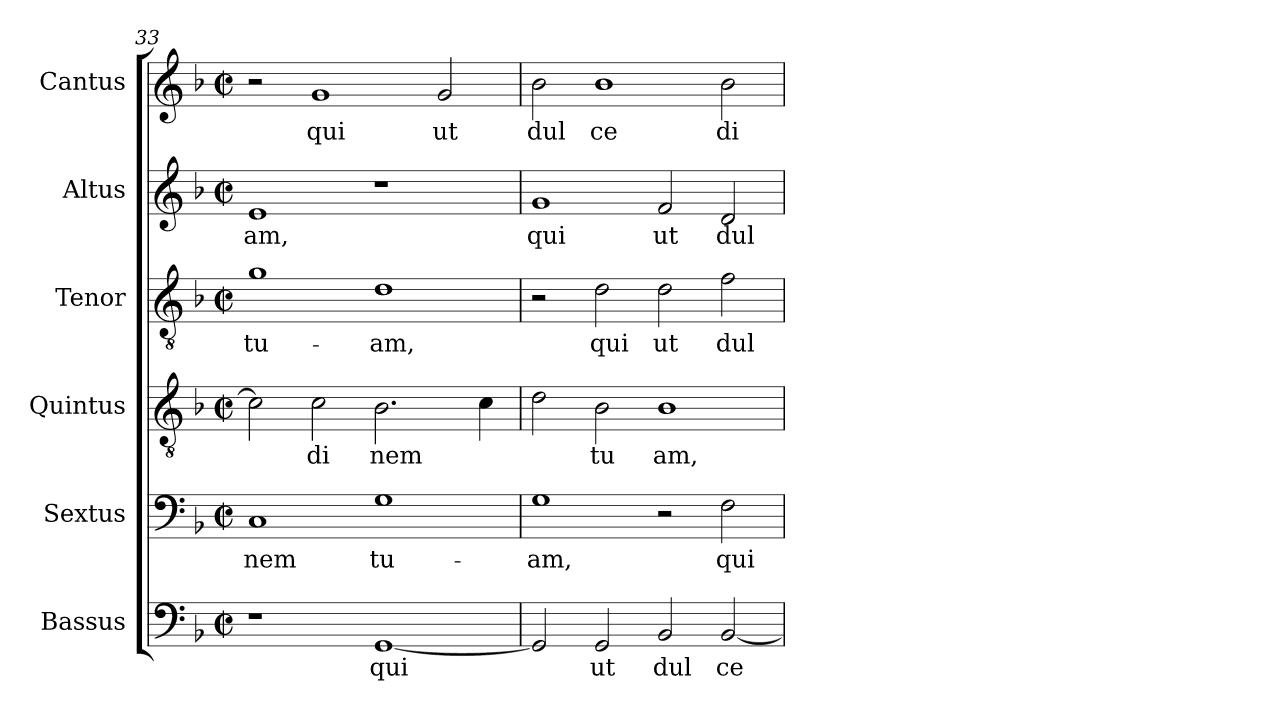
**kern	**text	**kern	**text	**kern	**text	**kern	**text	**kern	**text	**kern	**text
*part6	*part6	*part5	*part5	*part4	*part4	*part3	*part3	*part2	*part2	*part1	*part1
*staff6	*staff6	*staff5	*staff5	*staff4	*staff4	*staff3	*staff3	*staff2	*staff2	*staff1	*staff1
*I"Bassus	*	*I"Sextus	*	*I"Quintus	*	*I"Tenor	*	*I"Altus	*	*I"Cantus	*
*clefF4	*	*clefF4	*	*clefGv2	*	*clefGv2	*	*clefG2	*	*clefG2	*
*k[b-]	*	*k[b-]	*	*k[b-]	*	*k[b-]	*	*k[b-]	*	*k[b-]	*
*F:	*	*F:	*	*F:	*	*F:	*	*F:	*	*F:	*
*M2/2	*	*M2/2	*	*M2/2	*	*M2/2	*	*M2/2	*	*M2/2	*
*met(c|)	*	*met(c|)	*	*met(c|)	*	*met(c|)	*	*met(c|)	*	*met(c|)	*
=33	=33	=33	=33	=33	=33	=33	=33	=33	=33	=33	=33
!	!	!	!LO:LY:b:cj	!	!LO:LY:b:cj	!	!LO:LY:b:cj	!	!LO:LY:b:cj	!	!
1r	.	1C	-nem	2c\]	.	1g	tu-	1e	-am,	2r	.
!	!	!	!	!	!LO:LY:b:cj	!	!	!	!	!	!LO:LY:b:cj
.	.	.	.	2c\	di	.	.	.	.	1g	qui
!	!LO:LY:b:cj	!	!LO:LY:b:cj	!	!LO:LY:b:cj	!	!LO:LY:b:cj	!	!	!	!
[<1GG	qui	1G	tu-	2.B-\	nem	1d	-am,	1r	.	.	.
!	!	!	!	!	!	!	!	!	!	!	!LO:LY:b:cj
.	.	.	.	.	.	.	.	.	.	2g/	ut
!	!	!	!	!	!LO:LY:b:cj	!	!	!	!	!	!
.	.	.	.	4c\	.	.	.	.	.	.	.
=34	=34	=34	=34	=34	=34	=34	=34	=34	=34	=34	=34
!	!LO:LY:b:cj	!	!LO:LY:b:cj	!	!LO:LY:b:cj	!	!	!	!LO:LY:b:cj	!	!LO:LY:b:cj
2GG/]	.	1G	-am,	2d\	.	2r	.	1g	qui	2b-\	dul
!	!LO:LY:b:cj	!	!	!	!LO:LY:b:cj	!	!LO:LY:b:cj	!	!	!	!LO:LY:b:cj
2GG/	ut	.	.	2B-\	tu	2d\	qui	.	.	1b-	ce
!	!LO:LY:b:cj	!	!	!	!LO:LY:b:cj	!	!LO:LY:b:cj	!	!LO:LY:b:cj	!	!
2BB-/	dul	2r	.	1B-	am,	2d\	ut	2f/	ut	.	.
!	!LO:LY:b:cj	!	!LO:LY:b:cj	!	!	!	!LO:LY:b:cj	!	!LO:LY:b:cj	!	!LO:LY:b:cj
[<2BB-/	ce	2F\	qui	.	.	2f\	dul-	2d/	dul-	2b-\	di
=	=	=	=	=	=	=	=	=	=	=	=
*-	*-	*-	*-	*-	*-	*-	*-	*-	*-	*-	*-
